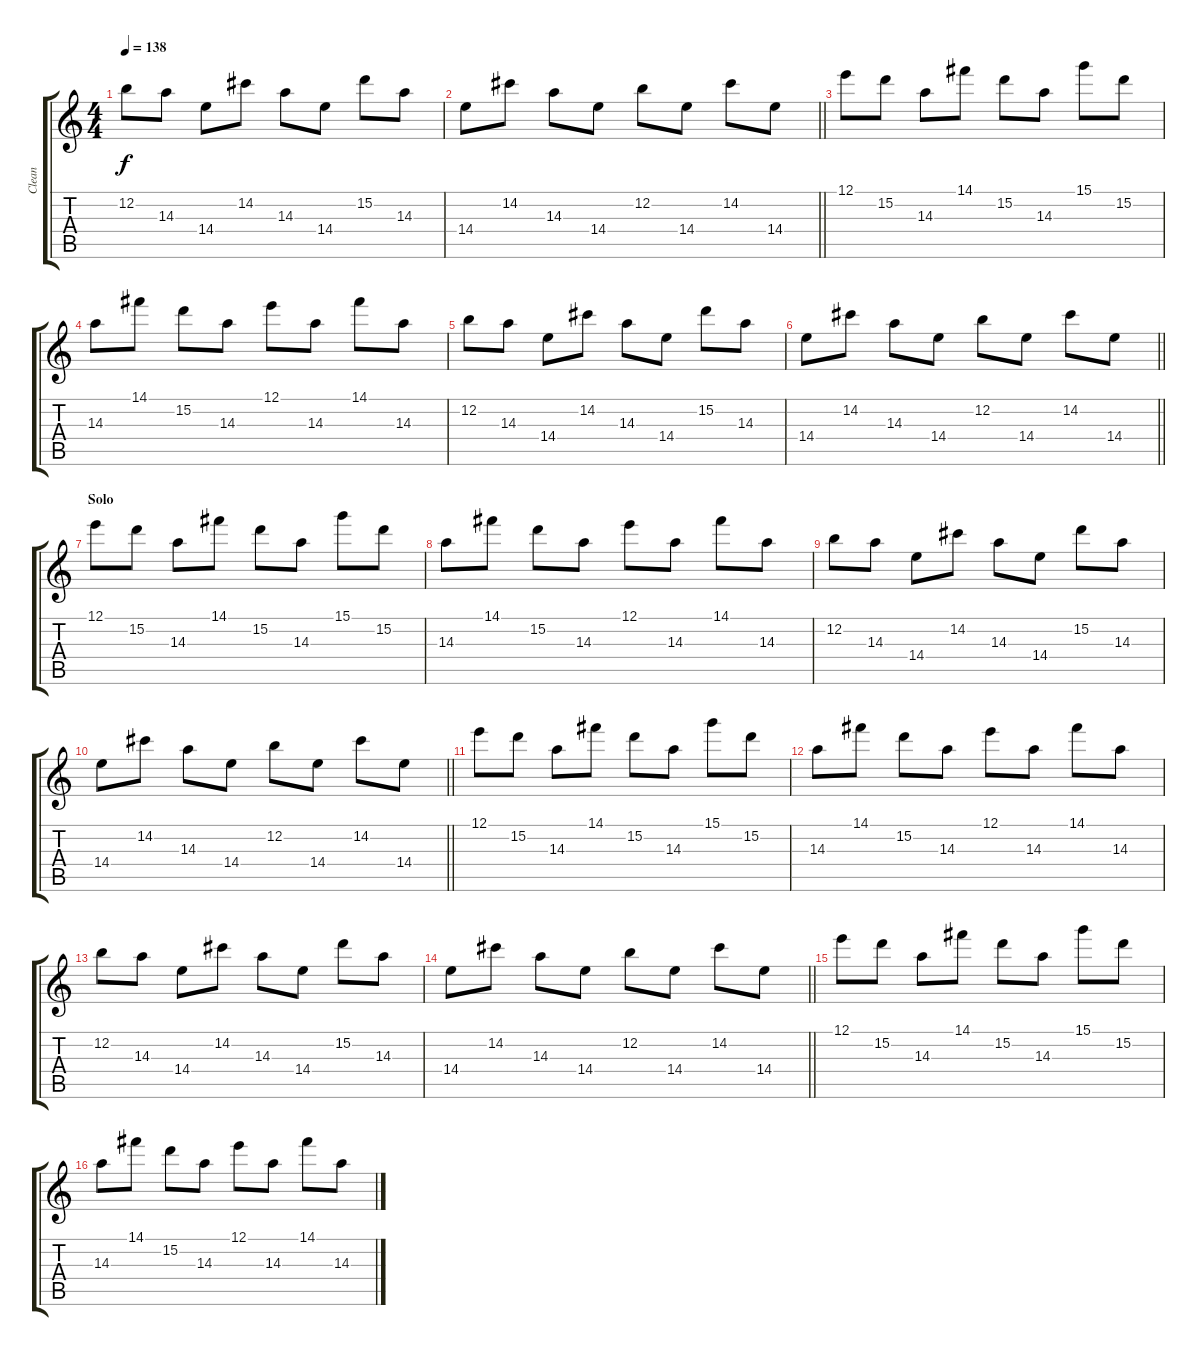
\track ("Clean" "Clean") {instrument electricguitarclean}
\staff {score tabs}
\tuning (E4 B3 G3 D3 A2 E2) {hide}
\ts (4 4)
\tempo 138
\clef g2
\ks c
12.2.8{dy f} 14.3.8 14.4.8 14.2.8 14.3.8 14.4.8 15.2.8 14.3.8 |
\barLineRight lightlight
14.4.8 14.2.8 14.3.8 14.4.8 12.2.8 14.4.8 14.2.8 14.4.8 |
12.1.8 15.2.8 14.3.8 14.1.8 15.2.8 14.3.8 15.1.8 15.2.8 |
14.3.8 14.1.8 15.2.8 14.3.8 12.1.8 14.3.8 14.1.8 14.3.8 |
12.2.8 14.3.8 14.4.8 14.2.8 14.3.8 14.4.8 15.2.8 14.3.8 |
\barLineRight lightlight
14.4.8 14.2.8 14.3.8 14.4.8 12.2.8 14.4.8 14.2.8 14.4.8 |
\section ("" "Solo")
12.1.8 15.2.8 14.3.8 14.1.8 15.2.8 14.3.8 15.1.8 15.2.8 |
14.3.8 14.1.8 15.2.8 14.3.8 12.1.8 14.3.8 14.1.8 14.3.8 |
12.2.8 14.3.8 14.4.8 14.2.8 14.3.8 14.4.8 15.2.8 14.3.8 |
\barLineRight lightlight
14.4.8 14.2.8 14.3.8 14.4.8 12.2.8 14.4.8 14.2.8 14.4.8 |
12.1.8 15.2.8 14.3.8 14.1.8 15.2.8 14.3.8 15.1.8 15.2.8 |
14.3.8 14.1.8 15.2.8 14.3.8 12.1.8 14.3.8 14.1.8 14.3.8 |
12.2.8 14.3.8 14.4.8 14.2.8 14.3.8 14.4.8 15.2.8 14.3.8 |
\barLineRight lightlight
14.4.8 14.2.8 14.3.8 14.4.8 12.2.8 14.4.8 14.2.8 14.4.8 |
12.1.8 15.2.8 14.3.8 14.1.8 15.2.8 14.3.8 15.1.8 15.2.8 |
14.3.8 14.1.8 15.2.8 14.3.8 12.1.8 14.3.8 14.1.8 14.3.8
